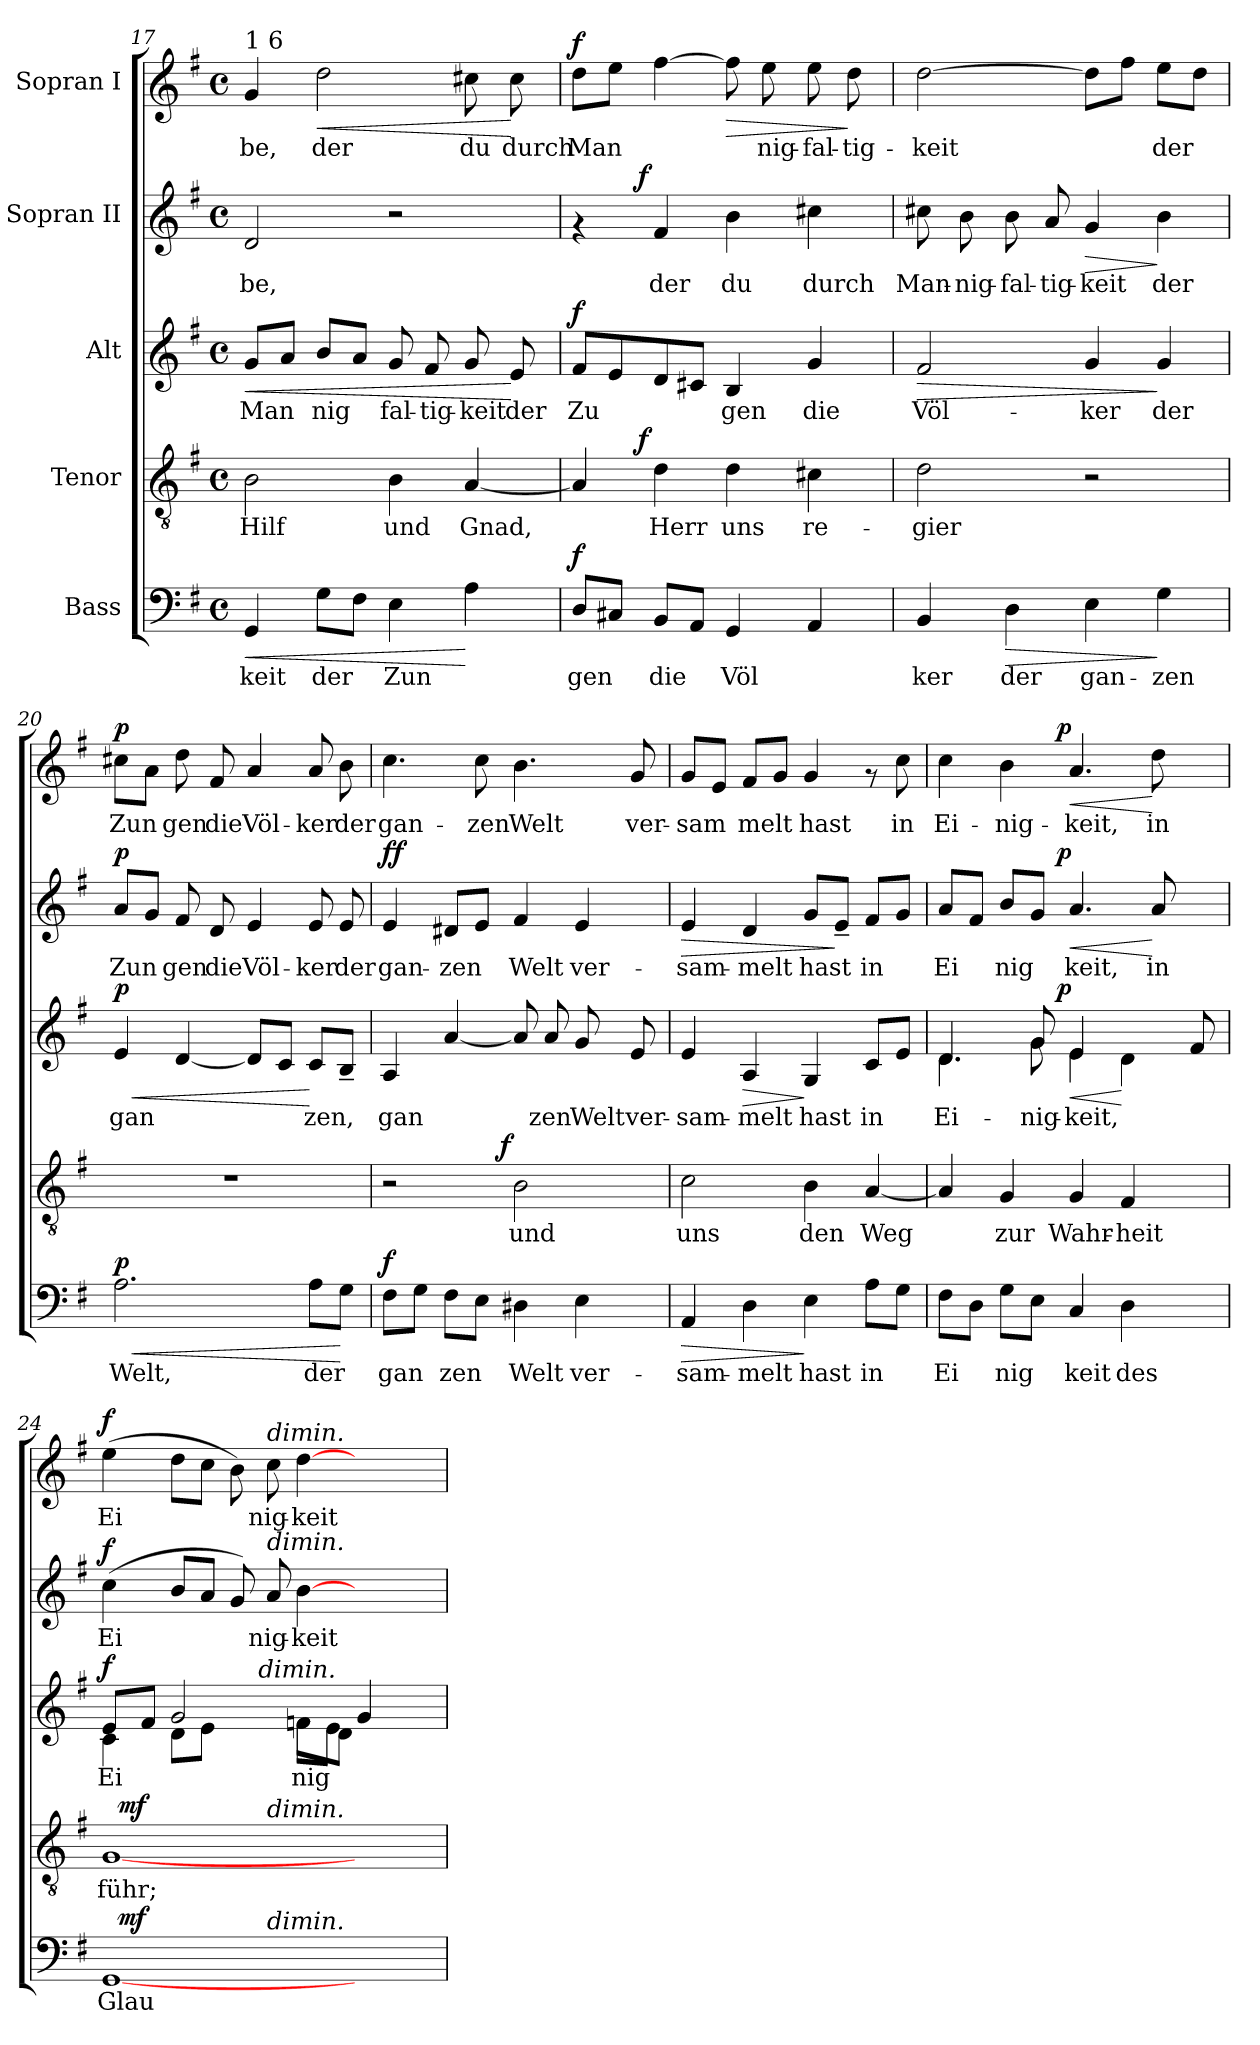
**kern	**text	**dynam	**kern	**text	**dynam	**kern	**text	**dynam	**kern	**text	**dynam	**kern	**text	**dynam
*part5	*part5	*part5	*part4	*part4	*part4	*part3	*part3	*part3	*part2	*part2	*part2	*part1	*part1	*part1
*staff5	*staff5	*staff5	*staff4	*staff4	*staff4	*staff3	*staff3	*staff3	*staff2	*staff2	*staff2	*staff1	*staff1	*staff1
*I"Bass	*	*	*I"Tenor	*	*	*I"Alt	*	*	*I"Sopran II	*	*	*I"Sopran I	*	*
!!LO:PB:g=z
*clefF4	*	*	*clefGv2	*	*	*clefG2	*	*	*clefG2	*	*	*clefG2	*	*
*k[f#]	*	*	*k[f#]	*	*	*k[f#]	*	*	*k[f#]	*	*	*k[f#]	*	*
*G:	*	*	*G:	*	*	*G:	*	*	*G:	*	*	*G:	*	*
*M4/4	*	*	*M4/4	*	*	*M4/4	*	*	*M4/4	*	*	*M4/4	*	*
*met(c)	*	*	*met(c)	*	*	*met(c)	*	*	*met(c)	*	*	*met(c)	*	*
=17	=17	=17	=17	=17	=17	=17	=17	=17	=17	=17	=17	=17	=17	=17
!	!	!	!	!	!	!	!	!	!	!	!	!LO:TX:a:t=1 6	!	!
!	!LO:LY:b:cj	!LO:HP:b	!	!LO:LY:b:cj	!	!	!LO:LY:b:cj	!LO:HP:b	!	!LO:LY:b:cj	!	!	!LO:LY:b:cj	!
4GG/	-keit	<	2B\	Hilf	.	8g/L	Man-	<	2d/	-be,	.	4g/	-be,	.
!	!	!	!	!	!	!	!LO:LY:b:cj	!	!	!	!	!	!	!
.	.	.	.	.	.	8a/J	--	.	.	.	.	.	.	.
!	!LO:LY:b:cj	!	!	!	!	!	!LO:LY:b:cj	!	!	!	!	!	!LO:LY:b:cj	!LO:HP:b
8G\L	der	.	.	.	.	8b/L	-nig-	.	.	.	.	2dd\	der	<
!	!LO:LY:b:cj	!	!	!	!	!	!LO:LY:b:cj	!	!	!	!	!	!	!
8F#\J	.	.	.	.	.	8a/J	--	.	.	.	.	.	.	.
!	!LO:LY:b:cj	!	!	!LO:LY:b:cj	!	!	!LO:LY:b:cj	!	!	!	!	!	!	!
4E\	Zun-	.	4B\	und	.	8g/	-fal-	.	2r	.	.	.	.	.
!	!	!	!	!	!	!	!LO:LY:b:cj	!	!	!	!	!	!	!
.	.	.	.	.	.	8f#/	-tig-	.	.	.	.	.	.	.
!	!LO:LY:b:cj	!	!	!LO:LY:b:cj	!	!	!LO:LY:b:cj	!	!	!	!	!	!LO:LY:b:cj	!
4A\	--	[	[<4A/	Gnad,	.	8g/	-keit	.	.	.	.	8cc#X\	du	.
!	!	!	!	!	!	!	!LO:LY:b:cj	!	!	!	!	!	!LO:LY:b:cj	!
.	.	.	.	.	.	8e/	der	[	.	.	.	8cc#\	durch	[
=18	=18	=18	=18	=18	=18	=18	=18	=18	=18	=18	=18	=18	=18	=18
!	!LO:LY:b:cj	!LO:DY:a	!	!LO:LY:b:cj	!	!	!LO:LY:b:cj	!LO:DY:a	!	!	!	!	!LO:LY:b:cj	!LO:DY:a
*	*	*	*^	*	*	*	*	*	*^	*	*	*	*	*
8D/L	-gen	f	4A/]	8..ryy	.	.	8f#/L	Zu-	f	4rf	8..ryy	.	.	8dd\L	Man-	f
!	!LO:LY:b:cj	!	!	!	!	!	!	!LO:LY:b:cj	!	!	!	!	!	!	!LO:LY:b:cj	!
8C#X/J	.	.	.	.	.	.	8e/	--	.	.	.	.	.	8ee\J	--	.
!	!	!	!	!	!	!LO:DY:a	!	!	!	!	!	!	!LO:DY:a	!	!	!
.	.	.	.	2ryy	.	f	.	.	.	.	2ryy	.	f	.	.	.
!	!LO:LY:b:cj	!	!	!	!LO:LY:b:cj	!	!	!LO:LY:b:cj	!	!	!	!LO:LY:b:cj	!	!	!LO:LY:b:cj	!
8BB/L	die	.	4d\	.	Herr	.	8d/	--	.	4f#/	.	der	.	[>4ff#\	--	.
!	!LO:LY:b:cj	!	!	!	!	!	!	!LO:LY:b:cj	!	!	!	!	!	!	!	!
8AA/J	.	.	.	.	.	.	8c#X/J	--	.	.	.	.	.	.	.	.
!	!LO:LY:b:cj	!	!	!	!LO:LY:b:cj	!	!	!LO:LY:b:cj	!	!	!	!LO:LY:b:cj	!	!	!LO:LY:b:cj	!LO:HP:b
4GG/	Völ-	.	4d\	.	uns	.	4B/	-gen	.	4b\	.	du	.	8ff#\]	--	>
!	!	!	!	!	!	!	!	!	!	!	!	!	!	!	!LO:LY:b:cj	!
.	.	.	.	.	.	.	.	.	.	.	.	.	.	8ee\	-nig-	.
.	.	.	.	4ryy	.	.	.	.	.	.	4ryy	.	.	.	.	.
!	!LO:LY:b:cj	!	!	!	!LO:LY:b:cj	!	!	!LO:LY:b:cj	!	!	!	!LO:LY:b:cj	!	!	!LO:LY:b:cj	!
4AA/	--	.	4c#X\	.	re-	.	4g/	die	.	4cc#X\	.	durch	.	8ee\	-fal-	.
!	!	!	!	!	!	!	!	!	!	!	!	!	!	!	!LO:LY:b:cj	!
.	.	.	.	.	.	.	.	.	.	.	.	.	.	8dd\	-tig-	]
.	.	.	.	32ryy	.	.	.	.	.	.	32ryy	.	.	.	.	.
=19	=19	=19	=19	=19	=19	=19	=19	=19	=19	=19	=19	=19	=19	=19	=19	=19
!	!LO:LY:b:cj	!	!	!	!LO:LY:b:cj	!	!	!LO:LY:b:cj	!LO:HP:b	!	!	!LO:LY:b:cj	!	!	!LO:LY:b:cj	!
*	*	*	*v	*v	*	*	*	*	*	*v	*v	*	*	*	*	*
4BB/	-ker	.	2d\	-gier	.	2f#/	Völ-	>	8cc#X\	Man-	.	[>2dd\	-keit	.
!	!	!	!	!	!	!	!	!	!	!LO:LY:b:cj	!	!	!	!
.	.	.	.	.	.	.	.	.	8b\	-nig-	.	.	.	.
!	!LO:LY:b:cj	!LO:HP:b	!	!	!	!	!	!	!	!LO:LY:b:cj	!	!	!	!
4D\	der	>	.	.	.	.	.	.	8b\	-fal-	.	.	.	.
!	!	!	!	!	!	!	!	!	!	!LO:LY:b:cj	!	!	!	!
.	.	.	.	.	.	.	.	.	8a/	-tig-	.	.	.	.
!	!LO:LY:b:cj	!	!	!	!	!	!LO:LY:b:cj	!	!	!LO:LY:b:cj	!LO:HP:b	!	!LO:LY:b:cj	!
4E\	gan-	.	2r	.	.	4g/	-ker	.	4g/	-keit	>	8dd\L]	.	.
!	!	!	!	!	!	!	!	!	!	!	!	!	!LO:LY:b:cj	!
.	.	.	.	.	.	.	.	.	.	.	.	8ff#\J	.	.
!	!LO:LY:b:cj	!	!	!	!	!	!LO:LY:b:cj	!	!	!LO:LY:b:cj	!	!	!LO:LY:b:cj	!
4G\	-zen	]	.	.	.	4g/	der	]	4b\	der	]	8ee\L	der	.
!	!	!	!	!	!	!	!	!	!	!	!	!	!LO:LY:b:cj	!
.	.	.	.	.	.	.	.	.	.	.	.	8dd\J	.	.
!!LO:PB:g=z
=20	=20	=20	=20	=20	=20	=20	=20	=20	=20	=20	=20	=20	=20	=20
!	!LO:LY:b:cj	!LO:HP:b	!	!	!	!	!LO:LY:b:cj	!LO:HP:b	!	!LO:LY:b:cj	!	!	!LO:LY:b:cj	!
!	!	!LO:DY:n=1:a	!	!	!	!	!	!LO:DY:n=1:a	!	!	!LO:DY:a	!	!	!LO:DY:a
2.A\	Welt,	< p	1r	.	.	4e/	gan-	< p	8a/L	Zun-	p	8cc#X\L	Zun-	p
!	!	!	!	!	!	!	!	!	!	!LO:LY:b:cj	!	!	!LO:LY:b:cj	!
.	.	.	.	.	.	.	.	.	8g/J	--	.	8a\J	--	.
!	!	!	!	!	!	!	!LO:LY:b:cj	!	!	!LO:LY:b:cj	!	!	!LO:LY:b:cj	!
.	.	.	.	.	.	[<4d/	--	.	8f#/	-gen	.	8dd\	-gen	.
!	!	!	!	!	!	!	!	!	!	!LO:LY:b:cj	!	!	!LO:LY:b:cj	!
.	.	.	.	.	.	.	.	.	8d/	die	.	8f#/	die	.
!	!	!	!	!	!	!	!LO:LY:b:cj	!	!	!LO:LY:b:cj	!	!	!LO:LY:b:cj	!
.	.	.	.	.	.	8d/L]	--	.	4e/	Völ-	.	4a/	Völ-	.
!	!	!	!	!	!	!	!LO:LY:b:cj	!	!	!	!	!	!	!
.	.	.	.	.	.	8c/J	--	.	.	.	.	.	.	.
!	!LO:LY:b:cj	!	!	!	!	!	!LO:LY:b:cj	!	!	!LO:LY:b:cj	!	!	!LO:LY:b:cj	!
8A\L	der	.	.	.	.	8c/L	-zen,	[	8e/	-ker	.	8a/	-ker	.
!	!LO:LY:b:cj	!	!	!	!	!	!LO:LY:b:cj	!	!	!LO:LY:b:cj	!	!	!LO:LY:b:cj	!
8G\J	.	[	.	.	.	8B~</J	.	.	8e/	der	.	8b\	der	.
=21	=21	=21	=21	=21	=21	=21	=21	=21	=21	=21	=21	=21	=21	=21
!	!LO:LY:b:cj	!LO:DY:a	!	!	!	!	!LO:LY:b:cj	!	!	!LO:LY:b:cj	!LO:DY:a	!	!LO:LY:b:cj	!
!	!	!	!	!	!	!	!	!	!	!	!LO:DY:n=1:b	!	!	!
*	*	*	*^	*	*	*	*	*	*	*	*	*	*	*
8F#\L	gan-	f	2r	4...ryy	.	.	4A/	gan-	.	4e/	gan-	f f	4.cc\	gan-	.
!	!LO:LY:b:cj	!	!	!	!	!	!	!	!	!	!	!	!	!	!
8G\J	--	.	.	.	.	.	.	.	.	.	.	.	.	.	.
!	!LO:LY:b:cj	!	!	!	!	!	!	!LO:LY:b:cj	!	!	!LO:LY:b:cj	!	!	!	!
8F#\L	-zen	.	.	.	.	.	[<4a/	--	.	8d#X/L	-zen	.	.	.	.
!	!LO:LY:b:cj	!	!	!	!	!	!	!	!	!	!LO:LY:b:cj	!	!	!LO:LY:b:cj	!
8E\J	.	.	.	.	.	.	.	.	.	8e/J	.	.	8cc\	-zen	.
!	!	!	!	!	!	!LO:DY:a	!	!	!	!	!	!	!	!	!
.	.	.	.	2ryy	.	f	.	.	.	.	.	.	.	.	.
!	!LO:LY:b:cj	!	!	!	!LO:LY:b:cj	!	!	!LO:LY:b:cj	!	!	!LO:LY:b:cj	!	!	!LO:LY:b:cj	!
4D#X\	Welt	.	2B\	.	und	.	8a/]	--	.	4f#/	Welt	.	4.b\	Welt	.
!	!	!	!	!	!	!	!	!LO:LY:b:cj	!	!	!	!	!	!	!
.	.	.	.	.	.	.	8a/	-zen	.	.	.	.	.	.	.
!	!LO:LY:b:cj	!	!	!	!	!	!	!LO:LY:b:cj	!	!	!LO:LY:b:cj	!	!	!	!
4E\	ver-	.	.	.	.	.	8g/	Welt	.	4e/	ver-	.	.	.	.
!	!	!	!	!	!	!	!	!LO:LY:b:cj	!	!	!	!	!	!LO:LY:b:cj	!
.	.	.	.	.	.	.	8e/	ver-	.	.	.	.	8g/	ver-	.
.	.	.	.	32ryy	.	.	.	.	.	.	.	.	.	.	.
=22	=22	=22	=22	=22	=22	=22	=22	=22	=22	=22	=22	=22	=22	=22	=22
!	!LO:LY:b:cj	!LO:HP:b	!	!	!LO:LY:b:cj	!	!	!LO:LY:b:cj	!	!	!LO:LY:b:cj	!LO:HP:b	!	!LO:LY:b:cj	!
*	*	*	*v	*v	*	*	*	*	*	*	*	*	*	*	*
4AA/	-sam-	>	2c\	uns	.	4e/	-sam-	.	4e/	-sam-	>	8g/L	-sam-	.
!	!	!	!	!	!	!	!	!	!	!	!	!	!LO:LY:b:cj	!
.	.	.	.	.	.	.	.	.	.	.	.	8e/J	--	.
!	!LO:LY:b:cj	!	!	!	!	!	!LO:LY:b:cj	!LO:HP:b	!	!LO:LY:b:cj	!	!	!LO:LY:b:cj	!
4D\	-melt	.	.	.	.	4A/	-melt	>	4d/	-melt	.	8f#/L	-melt	.
!	!	!	!	!	!	!	!	!	!	!	!	!	!LO:LY:b:cj	!
.	.	.	.	.	.	.	.	.	.	.	.	8g/J	.	.
!	!LO:LY:b:cj	!	!	!LO:LY:b:cj	!	!	!LO:LY:b:cj	!	!	!LO:LY:b:cj	!	!	!LO:LY:b:cj	!
4E\	hast	]	4B\	den	.	4G/	hast	]	8g/L	hast	.	4g/	hast	.
!	!	!	!	!	!	!	!	!	!	!LO:LY:b:cj	!	!	!	!
.	.	.	.	.	.	.	.	.	8e~</J	.	]	.	.	.
!	!LO:LY:b:cj	!	!	!LO:LY:b:cj	!	!	!LO:LY:b:cj	!	!	!LO:LY:b:cj	!	!	!	!
8A\L	in	.	[<4A/	Weg	.	8c/L	in	.	8f#/L	in	.	8rf	.	.
!	!LO:LY:b:cj	!	!	!	!	!	!LO:LY:b:cj	!	!	!LO:LY:b:cj	!	!	!LO:LY:b:cj	!
8G\J	.	.	.	.	.	8e/J	.	.	8g/J	.	.	8cc\	in	.
!!LO:LB:g=z
=23	=23	=23	=23	=23	=23	=23	=23	=23	=23	=23	=23	=23	=23	=23
!	!LO:LY:b:cj	!	!	!LO:LY:b:cj	!	!	!LO:LY:b:cj	!	!	!LO:LY:b:cj	!	!	!LO:LY:b:cj	!
*	*	*	*	*	*	*^	*	*	*^	*	*	*^	*	*
*	*	*	*	*	*	*	*^	*	*	*	*	*	*	*	*	*	*
8F#\L	Ei-	.	4A/]	.	.	4.d/	4.d\	4...ryy	Ei-	.	8a/L	4...ryy	Ei-	.	4cc\	4...ryy	Ei-	.
!	!LO:LY:b:cj	!	!	!	!	!	!	!	!	!	!	!	!LO:LY:b:cj	!	!	!	!	!
8D\J	--	.	.	.	.	.	.	.	.	.	8f#/J	.	--	.	.	.	.	.
!	!LO:LY:b:cj	!	!	!LO:LY:b:cj	!	!	!	!	!	!	!	!	!LO:LY:b:cj	!	!	!	!LO:LY:b:cj	!
8G\L	-nig-	.	4G/	zur	.	.	.	.	.	.	8b/L	.	-nig-	.	4b\	.	-nig-	.
!	!LO:LY:b:cj	!	!	!	!	!	!	!	!LO:LY:b:cj	!	!	!	!LO:LY:b:cj	!	!	!	!	!
8E\J	--	.	.	.	.	8g/	8g\	.	-nig-	.	8g/J	.	--	.	.	.	.	.
!	!	!	!	!	!	!	!	!	!	!LO:DY:a	!	!	!	!LO:DY:a	!	!	!	!LO:DY:a
.	.	.	.	.	.	.	.	2ryy	.	p	.	2ryy	.	p	.	2ryy	.	p
!	!LO:LY:b:cj	!	!	!LO:LY:b:cj	!	!	!	!	!LO:LY:b:cj	!LO:HP:b	!	!	!LO:LY:b:cj	!LO:HP:b	!	!	!LO:LY:b:cj	!LO:HP:b
4C/	-keit	.	4G/	Wahr-	.	4e/	4e\	.	-keit,	<	4.a/	.	-keit,	<	4.a/	.	-keit,	<
!	!LO:LY:b:cj	!	!	!LO:LY:b:cj	!	!	!	!	!	!	!	!	!	!	!	!	!	!
4D\	des	.	4F#/	-heit	.	4d\	4.ryy	.	.	[	.	.	.	.	.	.	.	.
!	!	!	!	!	!	!	!	!	!	!	!	!	!LO:LY:b:cj	!	!	!	!LO:LY:b:cj	!
.	.	.	.	.	.	.	.	.	.	.	8a/	.	in	[	8dd\	.	in	[
.	.	.	.	.	.	.	.	8ryy	.	.	.	8ryy	.	.	.	8ryy	.	.
!	!	!	!	!	!	!	!	!	!LO:LY:b:cj	!	!	!	!	!	!	!	!	!
8ryy	.	.	8ryy	.	.	8f#/	.	.	.	.	8ryy	.	.	.	8ryy	.	.	.
.	.	.	.	.	.	.	.	32ryy	.	.	.	32ryy	.	.	.	32ryy	.	.
=24	=24	=24	=24	=24	=24	=24	=24	=24	=24	=24	=24	=24	=24	=24	=24	=24	=24	=24
!	!LO:LY:b:cj	!	!	!LO:LY:b:cj	!	!	!	!	!LO:LY:b:cj	!LO:DY:a	!	!	!LO:LY:b:cj	!LO:DY:a	!	!	!LO:LY:b:cj	!LO:DY:a
*^	*	*	*^	*	*	*	*	*	*	*	*	*	*	*	*	*	*	*
*	*	*	*	*	*	*	*	*	*	*	*	*	*v	*v	*	*	*	*	*	*
*	*^	*	*	*	*^	*	*	*	*	*	*	*	*	*	*	*v	*v	*	*
[<1GG	32.ryy	2ryy	Glau-	.	[<1G	32.ryy	2ryy	führ;	.	4c\	8e/L	2ryy	Ei-	f	(>4cc\	Ei-	f	(>4ee\	Ei-	f
!	!	!	!	!LO:DY:a	!	!	!	!	!LO:DY:a	!	!	!	!	!	!	!	!	!	!	!
.	1ryy	.	.	mf	.	1ryy	.	.	mf	.	.	.	.	.	.	.	.	.	.	.
!	!	!	!	!	!	!	!	!	!	!	!	!	!LO:LY:b:cj	!	!	!	!	!	!	!
.	.	.	.	.	.	.	.	.	.	.	8f#/J	.	--	.	.	.	.	.	.	.
!	!	!	!	!	!	!	!	!	!	!	!	!	!LO:LY:b:cj	!	!	!LO:LY:b:cj	!	!	!LO:LY:b:cj	!
.	.	.	.	.	.	.	.	.	.	2g/	8d\L	.	--	.	8b/L	--	.	8dd\L	--	.
!	!	!	!	!	!	!	!	!	!	!	!	!	!LO:LY:b:cj	!	!	!LO:LY:b:cj	!	!	!LO:LY:b:cj	!
.	.	.	.	.	.	.	.	.	.	.	8e\J	.	--	.	8a/J	--	.	8cc\J	--	.
!	!	!	!	!	!	!	!	!	!	!	!	!	!	!	!	!LO:LY:b:cj	!	!	!LO:LY:b:cj	!
.	.	8ryy	.	.	.	.	8ryy	.	.	.	4ryy	16..ryy	.	.	8g/)	--	.	8b\)	--	.
!	!	!	!	!	!	!	!	!	!	!	!	!LO:TX:a:i:t=dimin.	!	!	!	!	!	!	!	!
.	.	.	.	.	.	.	.	.	.	.	.	2ryy	.	.	.	.	.	.	.	.
!	!	!	!	!	!	!	!	!	!	!	!	!	!	!	!	!	!	!LO:TX:a:i:t=dimin.	!	!
!	!	!	!	!	!	!	!	!	!	!	!	!	!	!	!LO:TX:a:i:t=dimin.	!	!	!	!	!
!	!	!	!	!	!	!	!LO:TX:a:i:t=dimin.	!	!	!	!	!	!	!	!	!	!	!	!	!
!	!	!LO:TX:a:i:t=dimin.	!	!	!	!	!	!	!	!	!	!	!	!	!	!	!	!	!	!
!	!	!	!	!	!	!	!	!	!	!	!	!	!	!	!	!LO:LY:b:cj	!	!	!LO:LY:b:cj	!
.	.	2ryy	.	.	.	.	2ryy	.	.	.	.	.	.	.	8a/	-nig-	.	8cc\	-nig-	.
!	!	!	!	!	!	!	!	!	!	!	!	!	!LO:LY:b:cj	!	!	!	!	!	!	!
!	!	!	!	!	!	!	!	!	!	!	!	!	!LO:LY:b:cj	!	!	!LO:LY:b:cj	!	!	!LO:LY:b:cj	!
.	.	.	.	.	.	.	.	.	.	8fn\L	8f\L	.	-nig-	.	[>4b\	-keit	.	[>4dd\	-keit	.
!	!	!	!	!	!	!	!	!	!	!	!	!	!LO:LY:b:cj	!	!	!	!	!	!	!
!	!	!	!	!	!	!	!	!	!	!	!	!	!LO:LY:b:cj	!	!	!	!	!	!	!
.	.	.	.	.	.	.	.	.	.	8e\J	8d\J	.	--	.	.	.	.	.	.	.
4ryy	.	.	.	.	4ryy	.	.	.	.	4g/	4ryy	.	.	.	4ryy	.	.	4ryy	.	.
.	8ryy	.	.	.	.	8ryy	.	.	.	.	.	.	.	.	.	.	.	.	.	.
.	.	.	.	.	.	.	.	.	.	.	.	8ryy	.	.	.	.	.	.	.	.
.	.	8ryy	.	.	.	.	8ryy	.	.	.	.	.	.	.	.	.	.	.	.	.
.	16ryy	.	.	.	.	16ryy	.	.	.	.	.	.	.	.	.	.	.	.	.	.
.	64ryy	.	.	.	.	64ryy	.	.	.	.	.	64ryy	.	.	.	.	.	.	.	.
*v	*v	*v	*	*	*	*	*	*	*	*v	*v	*v	*	*	*	*	*	*	*	*
*	*	*	*v	*v	*v	*	*	*	*	*	*	*	*	*	*	*
=	=	=	=	=	=	=	=	=	=	=	=	=	=	=
*-	*-	*-	*-	*-	*-	*-	*-	*-	*-	*-	*-	*-	*-	*-
